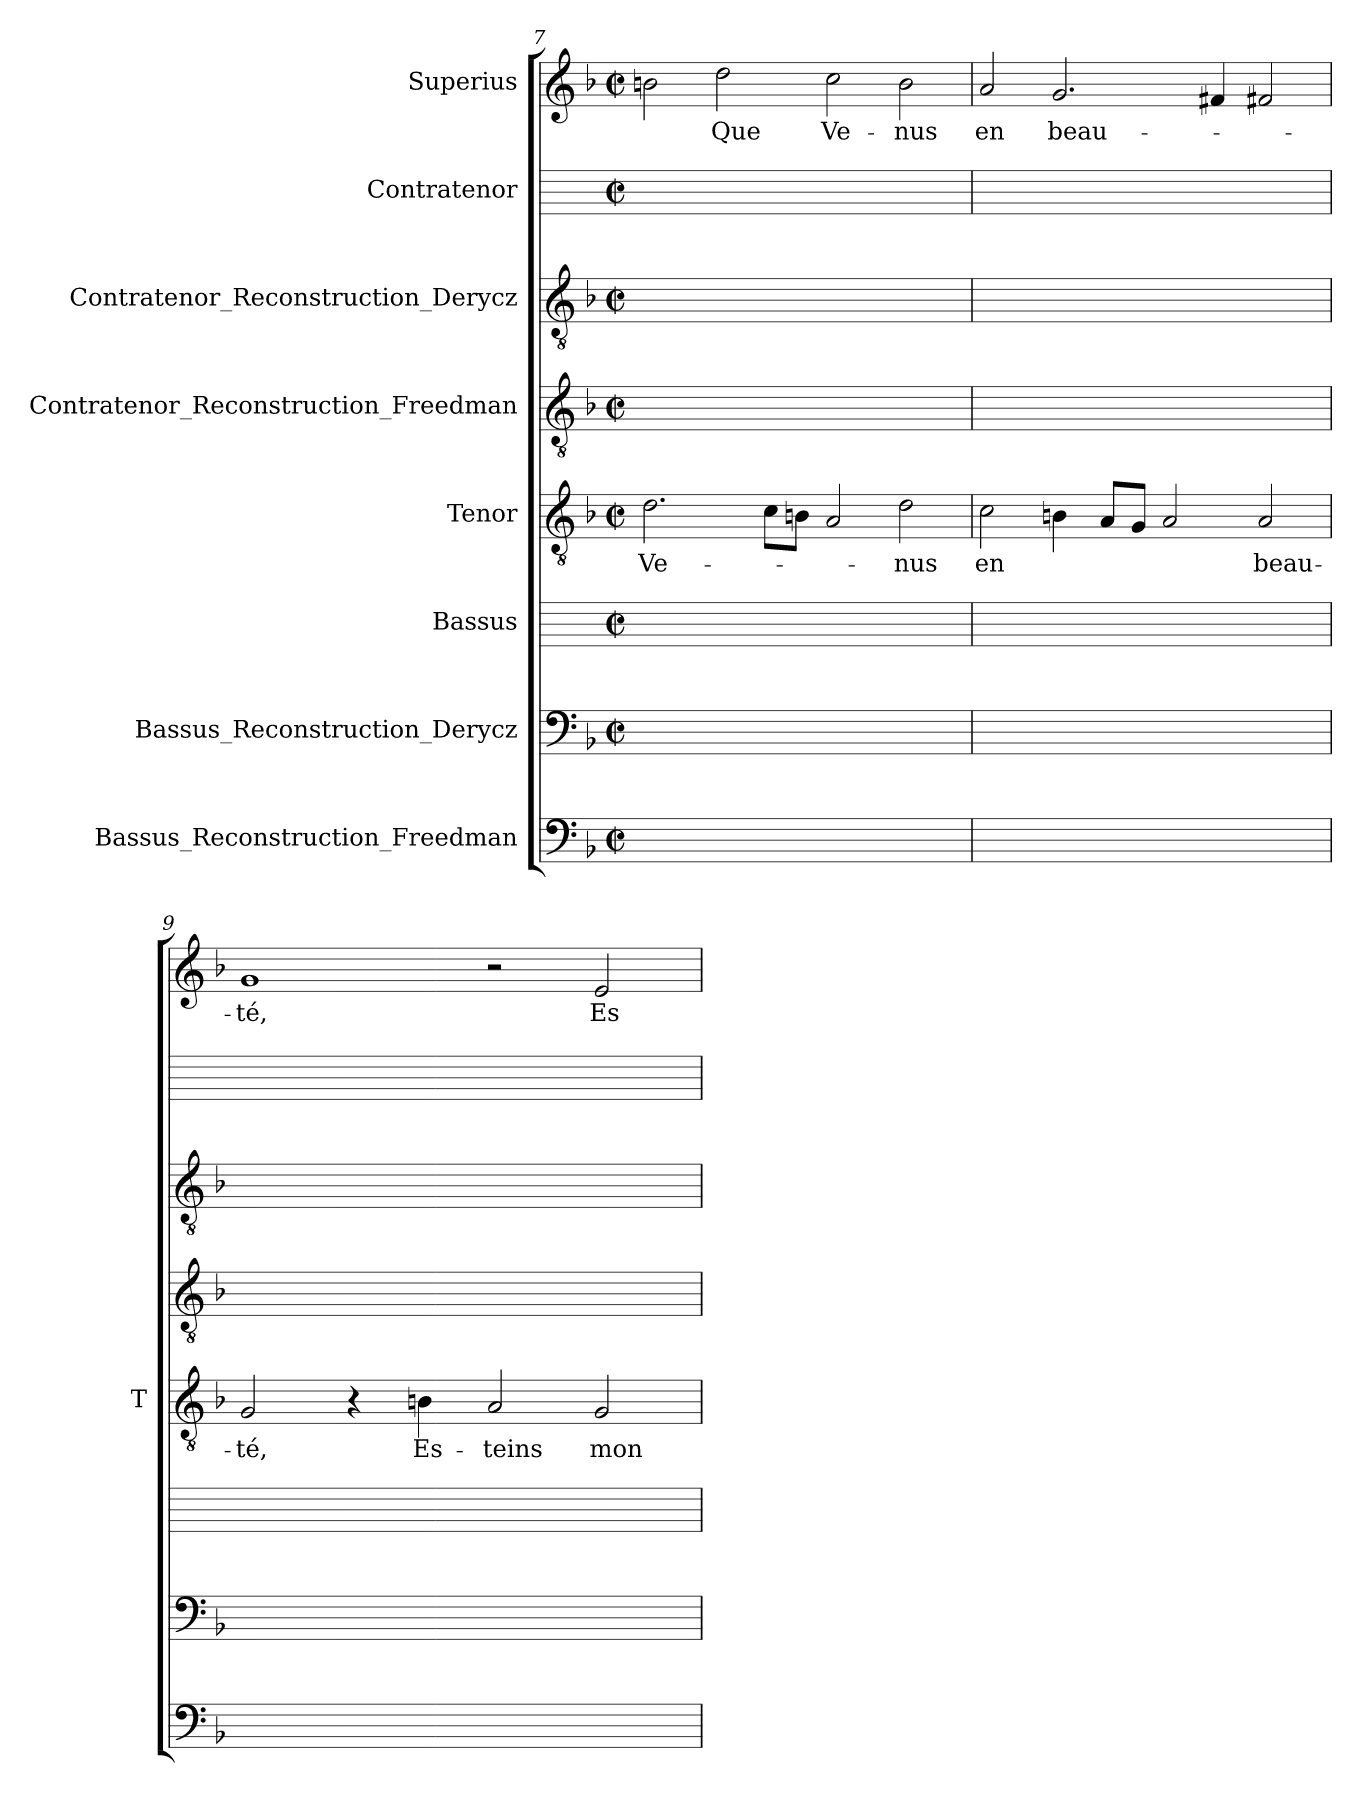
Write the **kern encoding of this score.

**kern	**kern	**kern	**kern	**text	**kern	**kern	**kern	**kern	**text
*part8	*part7	*part6	*part5	*part5	*part4	*part3	*part2	*part1	*part1
*staff8	*staff7	*staff6	*staff5	*staff5	*staff4	*staff3	*staff2	*staff1	*staff1
*I"Bassus_Reconstruction_Freedman	*I"Bassus_Reconstruction_Derycz	*I"Bassus	*I"Tenor	*	*I"Contratenor_Reconstruction_Freedman	*I"Contratenor_Reconstruction_Derycz	*I"Contratenor	*I"Superius	*
*	*	*	*I'T	*	*	*	*	*	*
*clefF4	*clefF4	*	*clefGv2	*	*clefGv2	*clefGv2	*	*clefG2	*
*k[b-]	*k[b-]	*	*k[b-]	*	*k[b-]	*k[b-]	*	*k[b-]	*
*F:	*F:	*	*F:	*	*F:	*F:	*	*F:	*
*M2/2	*M2/2	*M2/2	*M2/2	*	*M2/2	*M2/2	*M2/2	*M2/2	*
*met(c|)	*met(c|)	*met(c|)	*met(c|)	*	*met(c|)	*met(c|)	*met(c|)	*met(c|)	*
=7	=7	=7	=7	=7	=7	=7	=7	=7	=7
0ryy	0ryy	0ryy	2.d	Ve-	0ryy	0ryy	0ryy	2b	.
.	.	.	.	.	.	.	.	2dd	-Que
.	.	.	8cL	.	.	.	.	.	.
.	.	.	8BJ	.	.	.	.	.	.
.	.	.	2A	.	.	.	.	2cc	Ve-
.	.	.	2d	-nus	.	.	.	2b	-nus
!!LO:PB:g=z
=8	=8	=8	=8	=8	=8	=8	=8	=8	=8
0ryy	0ryy	0ryy	2c	-en	0ryy	0ryy	0ryy	2a	-en
.	.	.	4B	.	.	.	.	2.g	beau-
.	.	.	8AL	.	.	.	.	.	.
.	.	.	8GJ	.	.	.	.	.	.
.	.	.	2A	.	.	.	.	.	.
.	.	.	.	.	.	.	.	4f#X	.
.	.	.	2A	beau-	.	.	.	2f#X	.
=9	=9	=9	=9	=9	=9	=9	=9	=9	=9
0ryy	0ryy	0ryy	2G	-té,	0ryy	0ryy	0ryy	1g	-té,
.	.	.	4r	.	.	.	.	.	.
.	.	.	4B	Es-	.	.	.	.	.
.	.	.	2A	-teins	.	.	.	2r	.
.	.	.	2G	-mon	.	.	.	2e	Es-
=	=	=	=	=	=	=	=	=	=
*-	*-	*-	*-	*-	*-	*-	*-	*-	*-
